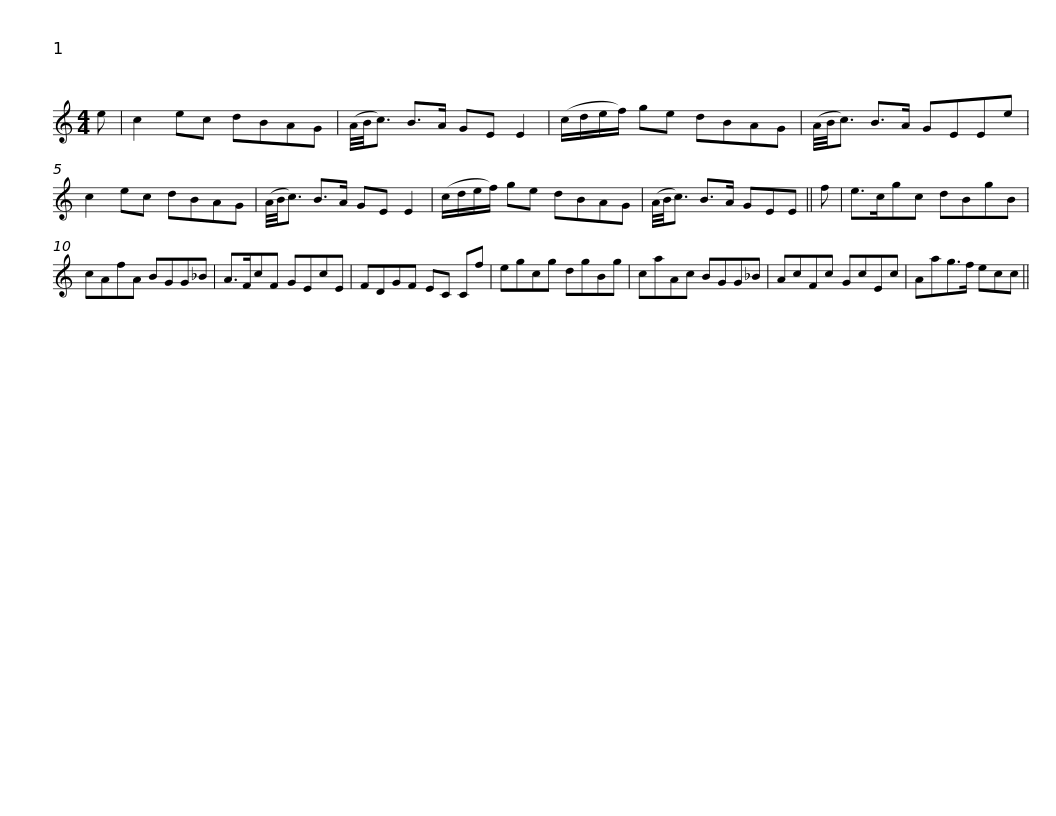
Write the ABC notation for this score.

X:1
L:1/8
M:4/4
I:linebreak $
K:C
V:1 treble
V:1
 e | c2 ec dBAG | (A/4B/4c3/2) B>A GE E2 | (c/d/e/f/) ge dBAG | (A/4B/4c3/2) B>A GEEe | %5
 c2 ec dBAG |$ (A/4B/4c3/2) B>A GE E2 | (c/d/e/f/) ge dBAG | (A/4B/4c3/2) B>A GEE || f | %10
 e>cgc dBgB | cAfA BGG_B |$ A>FcF GEcE | FDGF EC Cf | egcg dgBg | %15
 caAc BGG_B | AcFc GcEc |$ Aag>f ecc || %18
